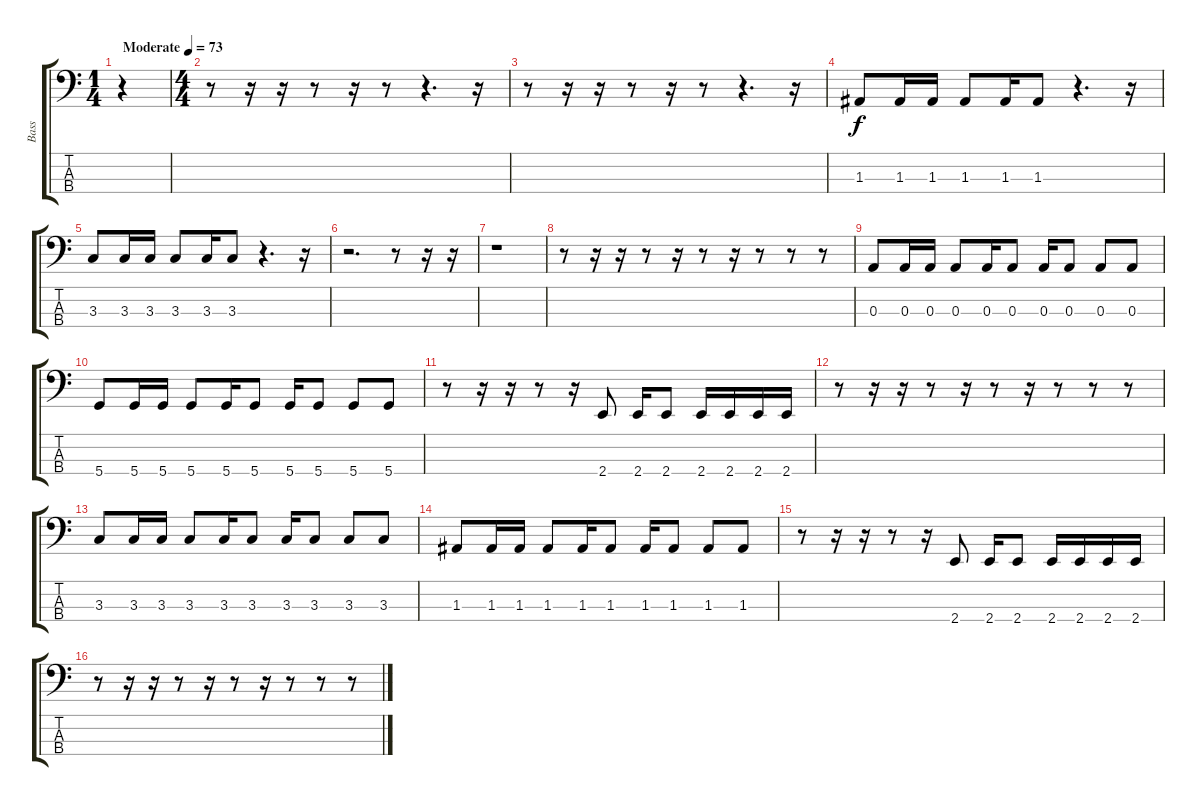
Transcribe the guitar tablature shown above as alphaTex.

\track ("Bass" "Bass") {instrument electricbassfinger}
\staff {score tabs}
\tuning (G2 D2 A1 D1) {hide}
\ts (1 4)
\tempo (73 "Moderate")
\clef f4
\ks c
r.4{dy f instrument electricbassfinger} |
\ts (4 4)
r.8 r.16 r.16 r.8 r.16 r.8 r.4{d} r.16 |
r.8 r.16 r.16 r.8 r.16 r.8 r.4{d} r.16 |
1.3.8 1.3.16 1.3.16 1.3.8 1.3.16 1.3.8 r.4{d} r.16 |
3.3.8 3.3.16 3.3.16 3.3.8 3.3.16 3.3.8 r.4{d} r.16 |
r.2{d} r.8 r.16 r.16 |
r.1 |
r.8 r.16 r.16 r.8 r.16 r.8 r.16 r.8 r.8 r.8 |
0.3.8 0.3.16 0.3.16 0.3.8 0.3.16 0.3.8 0.3.16 0.3.8 0.3.8 0.3.8 |
5.4.8 5.4.16 5.4.16 5.4.8 5.4.16 5.4.8 5.4.16 5.4.8 5.4.8 5.4.8 |
r.8 r.16 r.16 r.8 r.16 2.4.8 2.4.16 2.4.8 2.4.16 2.4.16 2.4.16 2.4.16 |
r.8 r.16 r.16 r.8 r.16 r.8 r.16 r.8 r.8 r.8 |
3.3.8 3.3.16 3.3.16 3.3.8 3.3.16 3.3.8 3.3.16 3.3.8 3.3.8 3.3.8 |
1.3.8 1.3.16 1.3.16 1.3.8 1.3.16 1.3.8 1.3.16 1.3.8 1.3.8 1.3.8 |
r.8 r.16 r.16 r.8 r.16 2.4.8 2.4.16 2.4.8 2.4.16 2.4.16 2.4.16 2.4.16 |
r.8 r.16 r.16 r.8 r.16 r.8 r.16 r.8 r.8 r.8
